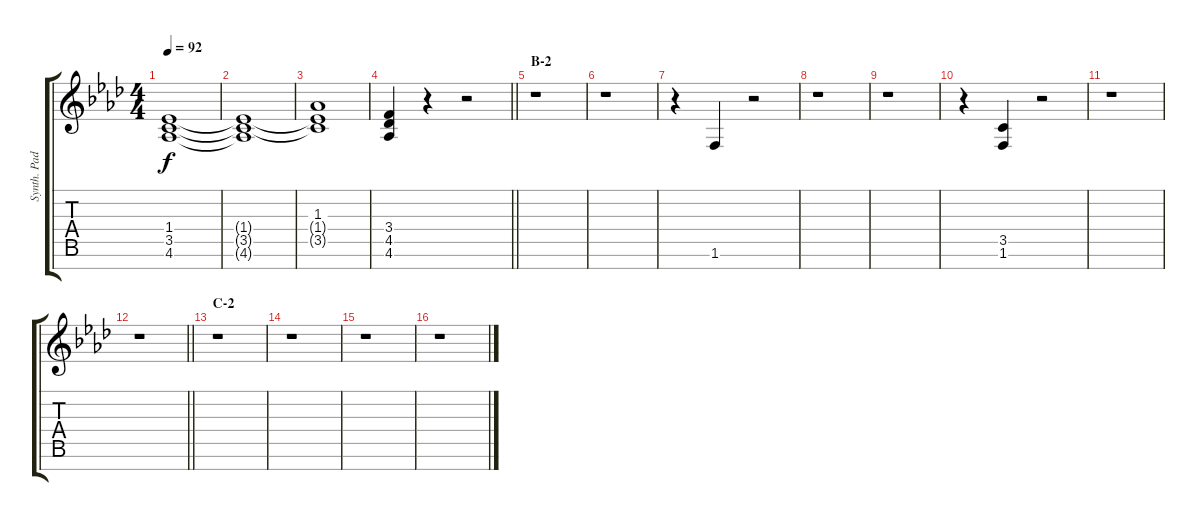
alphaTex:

\track ("Synth. Pad" "Synth. Pad") {instrument pad2warm}
\staff {score tabs}
\tuning (E5 B4 G4 D4 A3 E3 B2) {hide}
\ts (4 4)
\tempo 92
\clef g2
\ks ab
(1.4 3.5 4.6).1{dy f} |
(1.4{t} 3.5{t} 4.6{t}).1 |
(1.3 1.4{t} 3.5{t}).1 |
\barLineRight lightlight
(3.4 4.5 4.6).4 r.4 r.2 |
\section ("" "B-2")
r.1 |
r.1 |
r.4 1.6.4 r.2 |
r.1 |
r.1 |
r.4 (3.5 1.6).4 r.2 |
r.1 |
\barLineRight lightlight
r.1 |
\section ("" "C-2")
r.1 |
r.1 |
r.1 |
r.1
